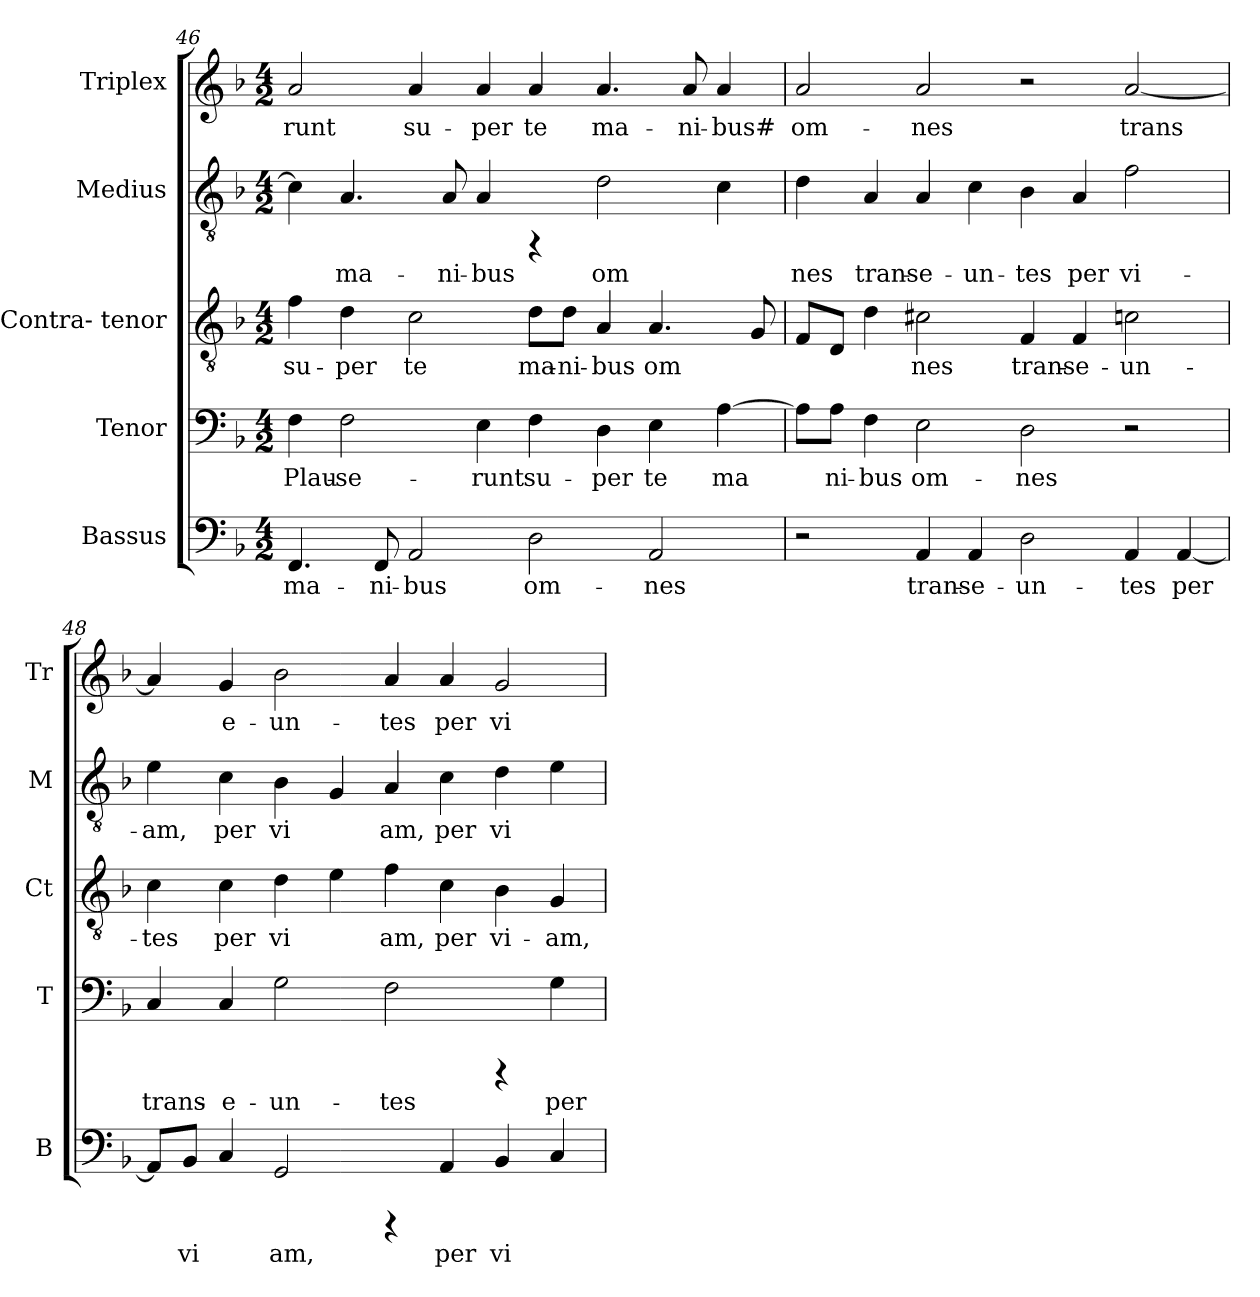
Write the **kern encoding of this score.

**kern	**text	**kern	**text	**kern	**text	**kern	**text	**kern	**text
*part5	*part5	*part4	*part4	*part3	*part3	*part2	*part2	*part1	*part1
*staff5	*staff5	*staff4	*staff4	*staff3	*staff3	*staff2	*staff2	*staff1	*staff1
*I"Bassus	*	*I"Tenor	*	*I"Contra-  tenor	*	*I"Medius	*	*I"Triplex	*
*I'B	*	*I'T	*	*I'Ct	*	*I'M	*	*I'Tr	*
*clefF4	*	*clefF4	*	*clefGv2	*	*clefGv2	*	*clefG2	*
*k[b-]	*	*k[b-]	*	*k[b-]	*	*k[b-]	*	*k[b-]	*
*F:	*	*F:	*	*F:	*	*F:	*	*F:	*
*M4/2	*	*M4/2	*	*M4/2	*	*M4/2	*	*M4/2	*
=46	=46	=46	=46	=46	=46	=46	=46	=46	=46
!	!LO:LY:b:cj	!	!LO:LY:b:cj	!	!LO:LY:b:cj	!	!LO:LY:b:cj	!	!LO:LY:b:cj
4.FF/	ma-	4F\	-Plau-	4f\	su-	4c\]	.	2a/	-runt
!	!	!	!LO:LY:b:cj	!	!LO:LY:b:cj	!	!LO:LY:b:cj	!	!
.	.	2F\	-se-	4d\	-per	4.A/	ma-	.	.
!	!LO:LY:b:cj	!	!	!	!	!	!	!	!
8FF/	-ni-	.	.	.	.	.	.	.	.
!	!LO:LY:b:cj	!	!	!	!LO:LY:b:cj	!	!	!	!LO:LY:b:cj
2AA/	-bus	.	.	2c\	te	.	.	4a/	su-
!	!	!	!	!	!	!	!LO:LY:b:cj	!	!
.	.	.	.	.	.	8A/	-ni-	.	.
!	!	!	!LO:LY:b:cj	!	!	!	!LO:LY:b:cj	!	!LO:LY:b:cj
.	.	4E\	-runt	.	.	4A/	-bus	4a/	-per
!	!LO:LY:b:cj	!	!LO:LY:b:cj	!	!LO:LY:b:cj	!	!	!	!LO:LY:b:cj
2D\	om-	4F\	su-	8d\L	ma-	4rFF	.	4a/	te
!	!	!	!	!	!LO:LY:b:cj	!	!	!	!
.	.	.	.	8d\J	-ni-	.	.	.	.
!	!	!	!LO:LY:b:cj	!	!LO:LY:b:cj	!	!LO:LY:b:cj	!	!LO:LY:b:cj
.	.	4D\	-per	4A/	-bus	2d\	om-	4.a/	ma-
!	!LO:LY:b:cj	!	!LO:LY:b:cj	!	!LO:LY:b:cj	!	!	!	!
2AA/	-nes	4E\	te	4.A/	om-	.	.	.	.
!	!	!	!	!	!	!	!	!	!LO:LY:b:cj
.	.	.	.	.	.	.	.	8a/	-ni-
!	!	!	!LO:LY:b:cj	!	!	!	!LO:LY:b:cj	!	!LO:LY:b:cj
.	.	[>4A\	ma-	.	.	4c\	--	4a/	-bus#
!	!	!	!	!	!LO:LY:b:cj	!	!	!	!
.	.	.	.	8G/	--	.	.	.	.
!!LO:PB:g=z
=47	=47	=47	=47	=47	=47	=47	=47	=47	=47
!	!	!	!LO:LY:b:cj	!	!LO:LY:b:cj	!	!LO:LY:b:cj	!	!LO:LY:b:cj
2r	.	8A\L]	--	8F/L	--	4d\	-nes	2a/	om-
!	!	!	!LO:LY:b:cj	!	!LO:LY:b:cj	!	!	!	!
.	.	8A\J	-ni-	8D/J	--	.	.	.	.
!	!	!	!LO:LY:b:cj	!	!LO:LY:b:cj	!	!LO:LY:b:cj	!	!
.	.	4F\	-bus	4d\	--	4A/	trans-	.	.
!	!LO:LY:b:cj	!	!LO:LY:b:cj	!	!LO:LY:b:cj	!	!LO:LY:b:cj	!	!LO:LY:b:cj
4AA/	trans-	2E\	om-	2c#X\	-nes	4A/	-e-	2a/	-nes
!	!LO:LY:b:cj	!	!	!	!	!	!LO:LY:b:cj	!	!
4AA/	-e-	.	.	.	.	4c\	-un-	.	.
!	!LO:LY:b:cj	!	!LO:LY:b:cj	!	!LO:LY:b:cj	!	!LO:LY:b:cj	!	!
2D\	-un-	2D\	-nes	4F/	trans-	4B-\	-tes	2r	.
!	!	!	!	!	!LO:LY:b:cj	!	!LO:LY:b:cj	!	!
.	.	.	.	4F/	-e-	4A/	per	.	.
!	!LO:LY:b:cj	!	!	!	!LO:LY:b:cj	!	!LO:LY:b:cj	!	!LO:LY:b:cj
4AA/	-tes	2r	.	2cn\	-un-	2f\	vi-	[<2a/	trans-
!	!LO:LY:b:cj	!	!	!	!	!	!	!	!
[<4AA/	per	.	.	.	.	.	.	.	.
=48	=48	=48	=48	=48	=48	=48	=48	=48	=48
!	!LO:LY:b:cj	!	!LO:LY:b:cj	!	!LO:LY:b:cj	!	!LO:LY:b:cj	!	!LO:LY:b:cj
8AA/L]	.	4C/	trans-	4c\	-tes	4e\	-am,	4a/]	--
!	!LO:LY:b:cj	!	!	!	!	!	!	!	!
8BB-/J	vi-	.	.	.	.	.	.	.	.
!	!LO:LY:b:cj	!	!LO:LY:b:cj	!	!LO:LY:b:cj	!	!LO:LY:b:cj	!	!LO:LY:b:cj
4C/	--	4C/	-e-	4c\	per	4c\	per	4g/	-e-
!	!LO:LY:b:cj	!	!LO:LY:b:cj	!	!LO:LY:b:cj	!	!LO:LY:b:cj	!	!LO:LY:b:cj
2GG/	-am,	2G\	-un-	4d\	vi-	4B-\	vi-	2b-\	-un-
!	!	!	!	!	!LO:LY:b:cj	!	!LO:LY:b:cj	!	!
.	.	.	.	4e\	--	4G/	--	.	.
!	!	!	!LO:LY:b:cj	!	!LO:LY:b:cj	!	!LO:LY:b:cj	!	!LO:LY:b:cj
4rCCC	.	2F\	-tes	4f\	-am,	4A/	-am,	4a/	-tes
!	!LO:LY:b:cj	!	!	!	!LO:LY:b:cj	!	!LO:LY:b:cj	!	!LO:LY:b:cj
4AA/	per	.	.	4c\	per	4c\	per	4a/	per
!	!LO:LY:b:cj	!	!	!	!LO:LY:b:cj	!	!LO:LY:b:cj	!	!LO:LY:b:cj
4BB-/	vi-	4rCCC	.	4B-\	vi-	4d\	vi-	2g/	vi-
!	!LO:LY:b:cj	!	!LO:LY:b:cj	!	!LO:LY:b:cj	!	!LO:LY:b:cj	!	!
4C/	--	4G\	per	4G/	-am,	4e\	--	.	.
=	=	=	=	=	=	=	=	=	=
*-	*-	*-	*-	*-	*-	*-	*-	*-	*-
